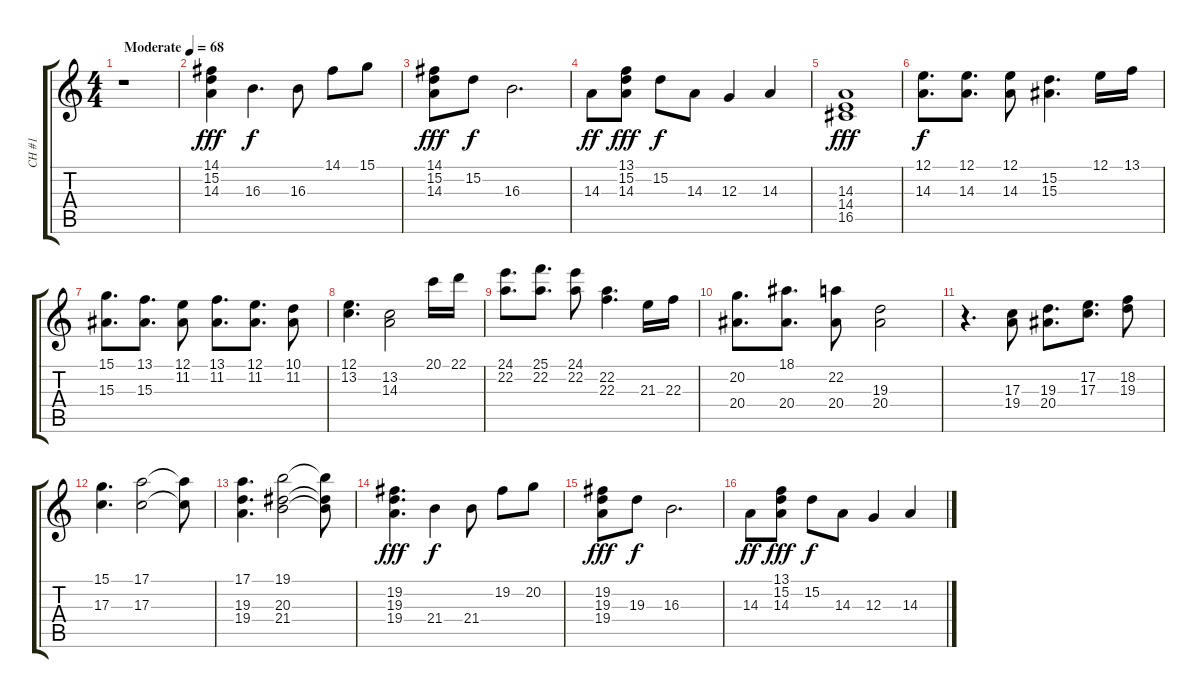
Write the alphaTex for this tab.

\track ("CH #1" "CH #1") {instrument acousticgrandpiano}
\staff {score tabs}
\tuning (E4 B3 G3 D3 A2 E2) {hide}
\ts (4 4)
\tempo (68 "Moderate")
\clef g2
\ks c
r.1{dy fff instrument acousticgrandpiano} |
(14.1 15.2 14.3).4 16.3.4{d dy f} 16.3.8 14.1.8 15.1.8 |
(14.1 15.2 14.3).8{dy fff} 15.2.8{dy f} 16.3.2{d} |
14.3.8{dy ff} (13.1 15.2 14.3).8{dy fff} 15.2.8{dy f} 14.3.8 12.3.4 14.3.4 |
(14.3 14.4 16.5).1{dy fff} |
(12.1 14.3).8{d dy f} (12.1 14.3).8{d} (12.1 14.3).8 (15.2 15.3).4{d} 12.1.16 13.1.16 |
(15.1 15.3).8{d} (13.1 15.3).8{d} (12.1 11.2).8 (13.1 11.2).8{d} (12.1 11.2).8{d} (10.1 11.2).8 |
(12.1 13.2).4{d} (13.2 14.3).2 20.1.16 22.1.16 |
(24.1 22.2).8{d} (25.1 22.2).8{d} (24.1 22.2).8 (22.2 22.3).4{d} 21.3.16 22.3.16 |
(20.2 20.4).8{d} (18.1 20.4).8{d} (22.2 20.4).8 (19.3 20.4).2 |
r.4{d} (17.3 19.4).8 (19.3 20.4).8{d} (17.2 17.3).8{d} (18.2 19.3).8 |
(15.1 17.3).4{d} (17.1 17.3).2 (17.1{t} 17.3{t}).8 |
(17.1 19.3 19.4).4{d} (19.1 20.3 21.4).2 (19.1{t} 20.3{t} 21.4{t}).8 |
(19.2 19.3 19.4).4{d dy fff} 21.4.4{dy f} 21.4.8 19.2.8 20.2.8 |
(19.2 19.3 19.4).8{dy fff} 19.3.8{dy f} 16.3.2{d} |
14.3.8{dy ff} (13.1 15.2 14.3).8{dy fff} 15.2.8{dy f} 14.3.8 12.3.4 14.3.4
